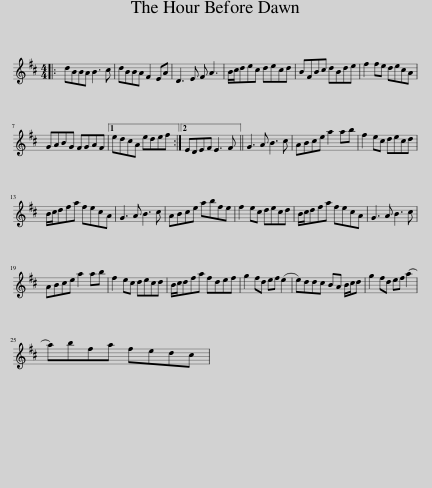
X:1
L:1/8
M:4/4
I:linebreak $
K:D
V:1 treble
V:1
|: dBBA B3 c | dBBA F2 EA | D3 E F A3 | B/c/dec decd | BFBc dBde | %5
 f2 fe decA |$ GABG FGAF |1 edcA edef :|2 EDEF E3 F || G3 A B3 c | %10
 ABce a2 ab | f2 ec decd |$ B/c/dfa fecA | G3 A B3 c | ABce abfe | %15
 f2 ec decd | B/c/dfa fecA | G3 A B3 c |$ ABce a2 ab | f2 ec decd | %20
 B/c/dfa fdef | g2 fd ef (e2 | e)ddc BA B/c/d | g2 fd ef (a2 |$ a)bfa fedc | %25
